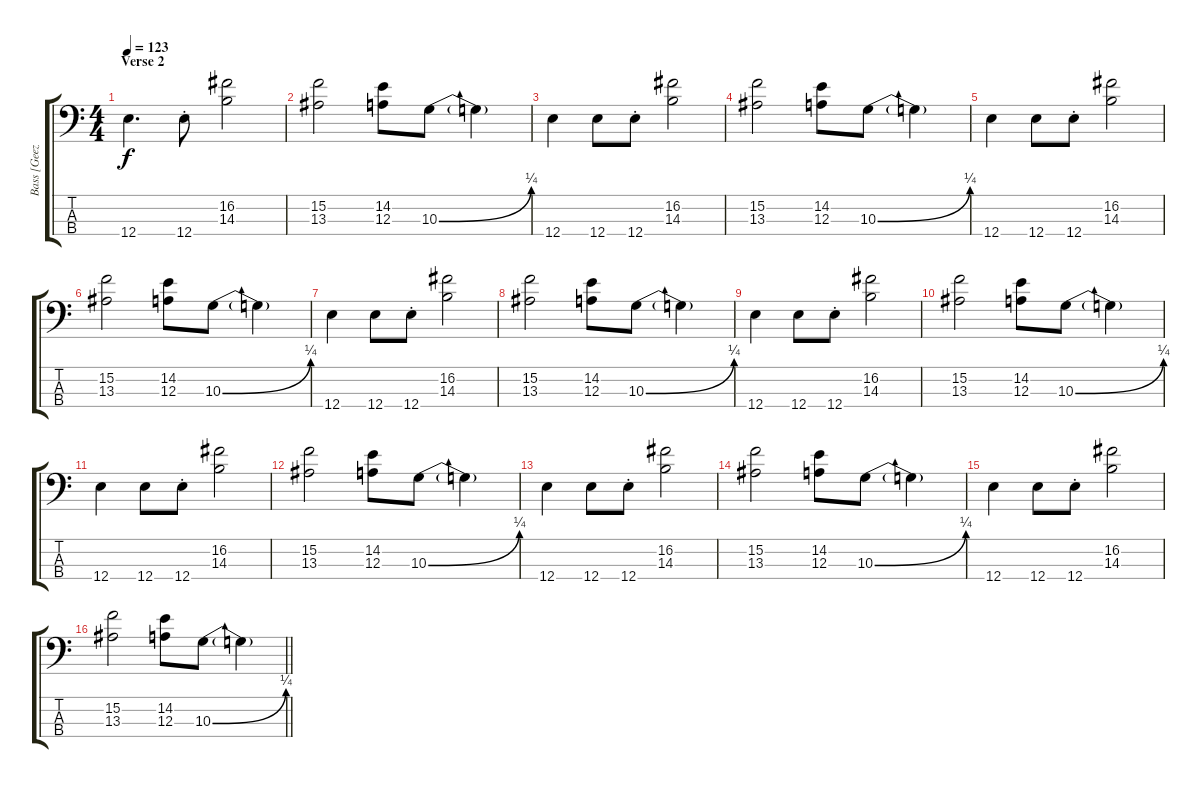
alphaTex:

\track ("Bass [Geezer Butler]" "Bass [Geez") {instrument electricbasspick}
\staff {score tabs}
\tuning (G2 D2 A1 E1) {hide}
\ts (4 4)
\section ("" "Verse 2")
\tempo 123
\clef f4
\ks c
12.4.4{d dy f} 12.4{st}.8 (16.2 14.3).2 |
(15.2 13.3).2 (14.2 12.3).8 10.3{be (bend 0 0 60 1)}.8 10.3{t}.4 |
12.4.4 12.4.8 12.4{st}.8 (16.2 14.3).2 |
(15.2 13.3).2 (14.2 12.3).8 10.3{be (bend 0 0 60 1)}.8 10.3{t}.4 |
12.4.4 12.4.8 12.4{st}.8 (16.2 14.3).2 |
(15.2 13.3).2 (14.2 12.3).8 10.3{be (bend 0 0 60 1)}.8 10.3{t}.4 |
12.4.4 12.4.8 12.4{st}.8 (16.2 14.3).2 |
(15.2 13.3).2 (14.2 12.3).8 10.3{be (bend 0 0 60 1)}.8 10.3{t}.4 |
12.4.4 12.4.8 12.4{st}.8 (16.2 14.3).2 |
(15.2 13.3).2 (14.2 12.3).8 10.3{be (bend 0 0 60 1)}.8 10.3{t}.4 |
12.4.4 12.4.8 12.4{st}.8 (16.2 14.3).2 |
(15.2 13.3).2 (14.2 12.3).8 10.3{be (bend 0 0 60 1)}.8 10.3{t}.4 |
12.4.4 12.4.8 12.4{st}.8 (16.2 14.3).2 |
(15.2 13.3).2 (14.2 12.3).8 10.3{be (bend 0 0 60 1)}.8 10.3{t}.4 |
12.4.4 12.4.8 12.4{st}.8 (16.2 14.3).2 |
\barLineRight lightlight
(15.2 13.3).2 (14.2 12.3).8 10.3{be (bend 0 0 60 1)}.8 10.3{t}.4
